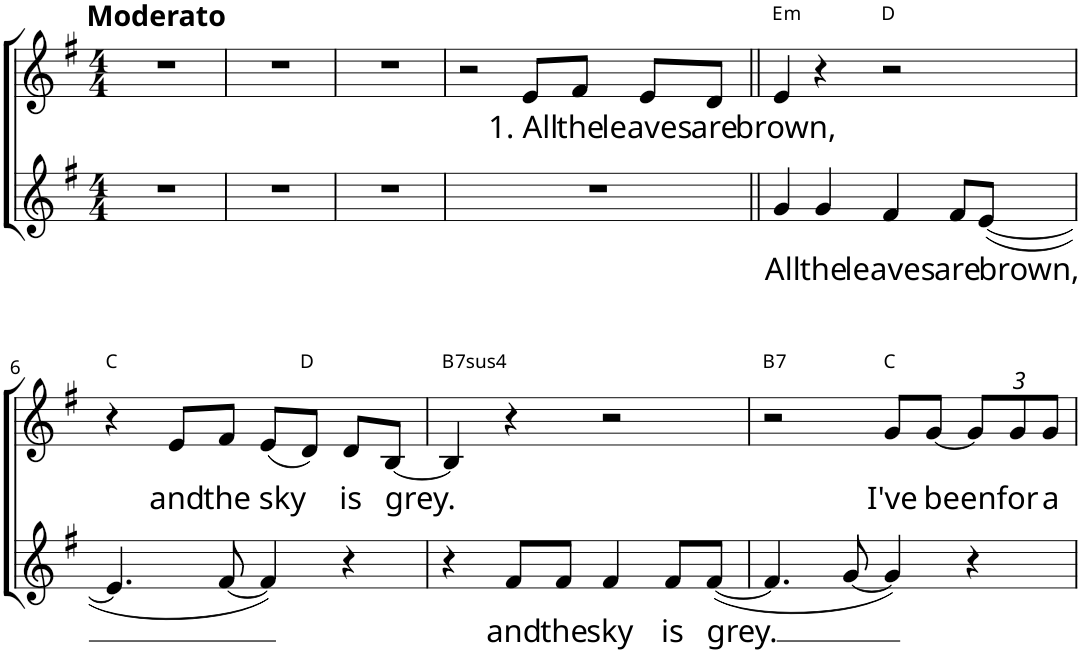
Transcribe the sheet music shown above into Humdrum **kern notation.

**kern	**text	**kern	**text	**harte
*part2	*part2	*part1	*part1	*part1
*staff2	*staff2	*staff1	*staff1	*
*I"Soprano	*	*I"Alto	*	*
*clefG2	*	*clefG2	*	*
*k[f#]	*	*k[f#]	*	*
*M4/4	*	*M4/4	*	*
=1	=1	=1	=1	=1
!	!	!LO:TX:a:B:t=Moderato	!	!
1r	.	1r	.	.
=2	=2	=2	=2	=2
1r	.	1r	.	.
=3	=3	=3	=3	=3
1r	.	1r	.	.
=4	=4	=4	=4	=4
1r	.	2r	.	.
!	!	!	!LO:LY:b	!
.	.	8e/L	1. All	.
!	!	!	!LO:LY:b	!
.	.	8f#/J	the	.
!	!	!	!LO:LY:b	!
.	.	8e/L	leaves	.
!	!	!	!LO:LY:b	!
.	.	8d/J	are	.
=5||	=5||	=5||	=5||	=5||
!	!LO:LY:b	!	!LO:LY:b	!LO:H:kt=m
4g/	All	4e/	brown,	E:min
!	!LO:LY:b	!	!	!
4g/	the	4r	.	.
!	!LO:LY:b	!	!	!
4f#/	leaves	2r	.	D:maj
!	!LO:LY:b	!	!	!
8f#/L	are	.	.	.
!	!LO:LY:b	!	!	!
([8e/J	brown,	.	.	.
!!LO:LB:g=z
=6	=6	=6	=6	=6
4.e/]	.	4r	.	C:maj
!	!	!	!LO:LY:b	!
.	.	8e/L	and	.
!	!	!	!LO:LY:b	!
[8f#/	.	8f#/J	the	.
!	!	!	!LO:LY:b	!
4f#/])	.	(8e/L	sky	.
.	.	8d/J)	.	D:maj
!	!	!	!LO:LY:b	!
4r	.	8d/L	is	.
!	!	!	!LO:LY:b	!
.	.	[8B/J	-grey.	.
=7	=7	=7	=7	=7
!	!	!	!	!LO:H:kt=74
4r	.	4B/]	.	B:sus4(7)
!	!LO:LY:b	!	!	!
8f#/L	and	4r	.	.
!	!LO:LY:b	!	!	!
8f#/J	the	.	.	.
!	!LO:LY:b	!	!	!
4f#/	sky	2r	.	.
!	!LO:LY:b	!	!	!
8f#/L	is	.	.	.
!	!LO:LY:b	!	!	!
([8f#/J	-grey.	.	.	.
=8	=8	=8	=8	=8
!	!	!	!	!LO:H:kt=7
4.f#/]	.	2r	.	B:7
[8g/	.	.	.	.
!	!	!	!LO:LY:b	!
4g/])	.	8g/L	I've	C:maj
!	!	!	!LO:LY:b	!
.	.	[8g/J	-been	.
*	*	*Xbrackettup	*	*
4r	.	12g/L]	.	.
!	!	!	!LO:LY:b	!
.	.	12g/	for	.
!	!	!	!LO:LY:b	!
.	.	12g/J	a	.
=	=	=	=	=
*-	*-	*-	*-	*-
